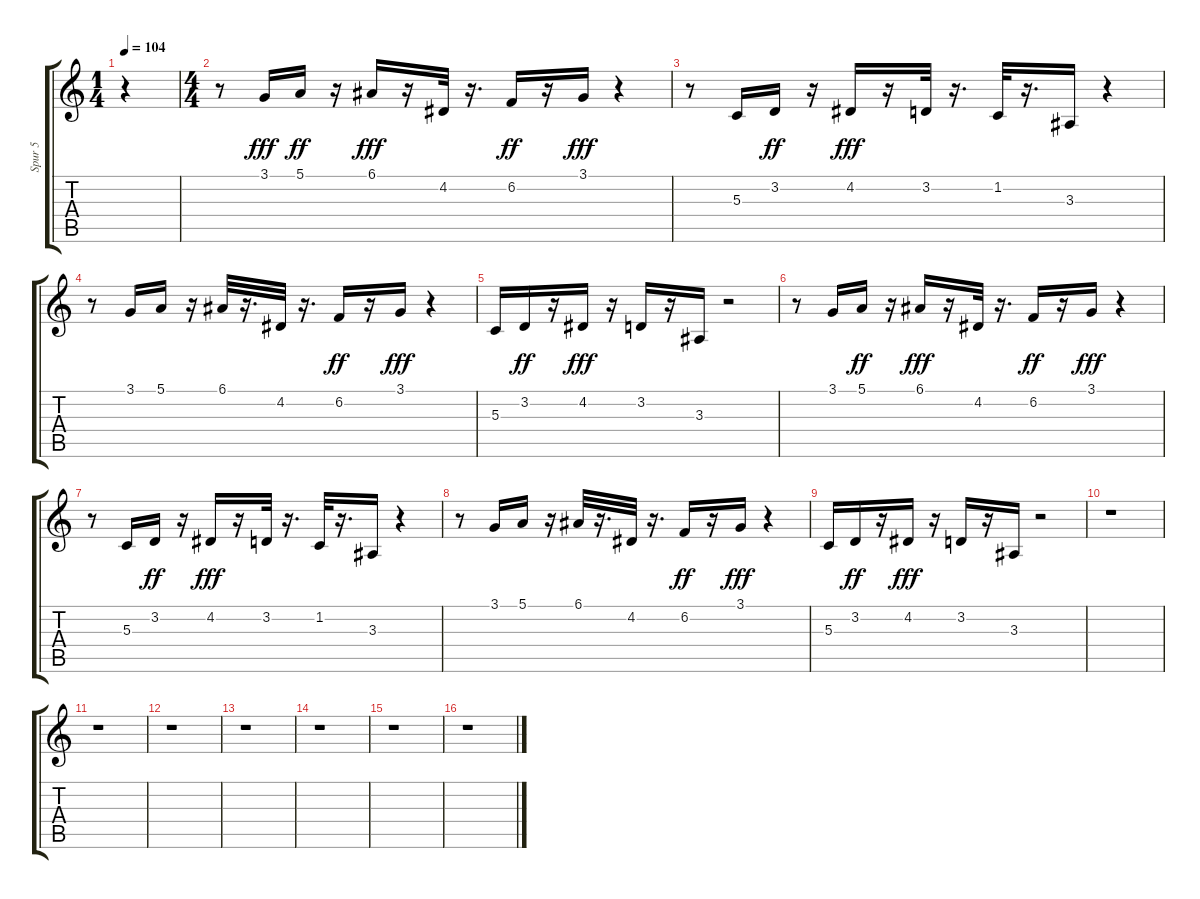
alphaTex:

\track ("Spur 5" "Spur 5") {instrument acousticgrandpiano}
\staff {score tabs}
\tuning (E4 B3 G3 D3 A2 E2) {hide}
\ts (1 4)
\tempo 104
\clef g2
\ks c
r.4{dy fff instrument acousticgrandpiano} |
\ts (4 4)
r.8 3.1.16{instrument tenorsax} 5.1.16{dy ff} r.16 6.1.16{dy fff} r.16 4.2.32 r.16{d} 6.2.16{dy ff} r.16 3.1.16{dy fff} r.4 |
r.8 5.3.16 3.2.16{dy ff} r.16 4.2.16{dy fff} r.16 3.2.32 r.16{d} 1.2.32 r.16{d} 3.3.16 r.4 |
r.8 3.1.16 5.1.16 r.16 6.1.32 r.16{d} 4.2.32 r.16{d} 6.2.16{dy ff} r.16 3.1.16{dy fff} r.4 |
5.3.16 3.2.16{dy ff} r.16 4.2.16{dy fff} r.16 3.2.16 r.16 3.3.16 r.2 |
r.8 3.1.16 5.1.16{dy ff} r.16 6.1.16{dy fff} r.16 4.2.32 r.16{d} 6.2.16{dy ff} r.16 3.1.16{dy fff} r.4 |
r.8 5.3.16 3.2.16{dy ff} r.16 4.2.16{dy fff} r.16 3.2.32 r.16{d} 1.2.32 r.16{d} 3.3.16 r.4 |
r.8 3.1.16 5.1.16 r.16 6.1.32 r.16{d} 4.2.32 r.16{d} 6.2.16{dy ff} r.16 3.1.16{dy fff} r.4 |
5.3.16 3.2.16{dy ff} r.16 4.2.16{dy fff} r.16 3.2.16 r.16 3.3.16 r.2 |
r.1 |
r.1 |
r.1 |
r.1 |
r.1 |
r.1 |
r.1
